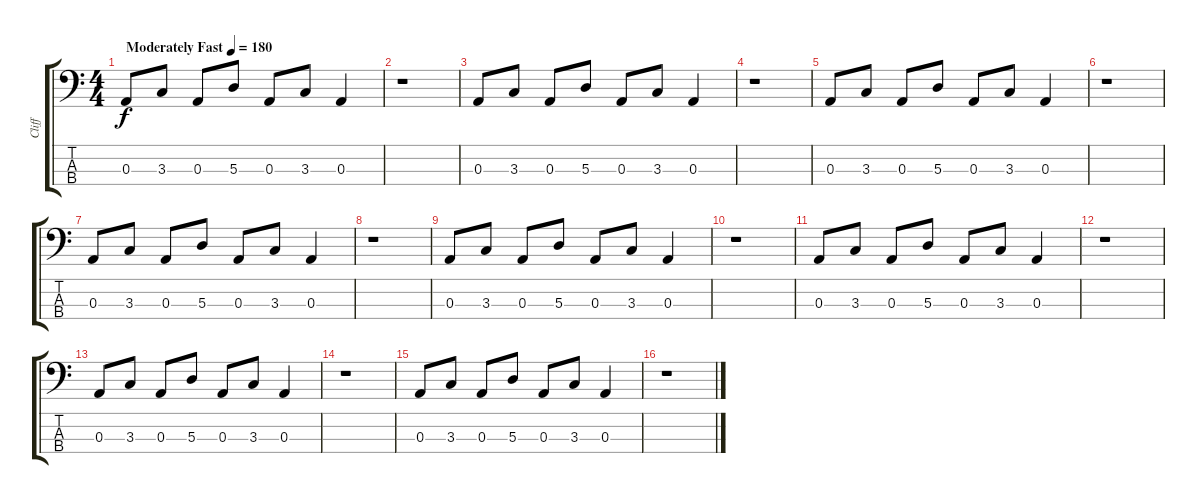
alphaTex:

\track ("Cliff" "Cliff") {instrument electricbasspick}
\staff {score tabs}
\tuning (G2 D2 A1 E1) {hide}
\ts (4 4)
\tempo (180 "Moderately Fast")
\clef f4
\ks c
0.3.8{dy f instrument electricbasspick} 3.3.8 0.3.8 5.3.8 0.3.8 3.3.8 0.3.4 |
r.1 |
0.3.8 3.3.8 0.3.8 5.3.8 0.3.8 3.3.8 0.3.4 |
r.1 |
0.3.8 3.3.8 0.3.8 5.3.8 0.3.8 3.3.8 0.3.4 |
r.1 |
0.3.8 3.3.8 0.3.8 5.3.8 0.3.8 3.3.8 0.3.4 |
r.1 |
0.3.8 3.3.8 0.3.8 5.3.8 0.3.8 3.3.8 0.3.4 |
r.1 |
0.3.8 3.3.8 0.3.8 5.3.8 0.3.8 3.3.8 0.3.4 |
r.1 |
0.3.8 3.3.8 0.3.8 5.3.8 0.3.8 3.3.8 0.3.4 |
r.1 |
0.3.8 3.3.8 0.3.8 5.3.8 0.3.8 3.3.8 0.3.4 |
r.1
